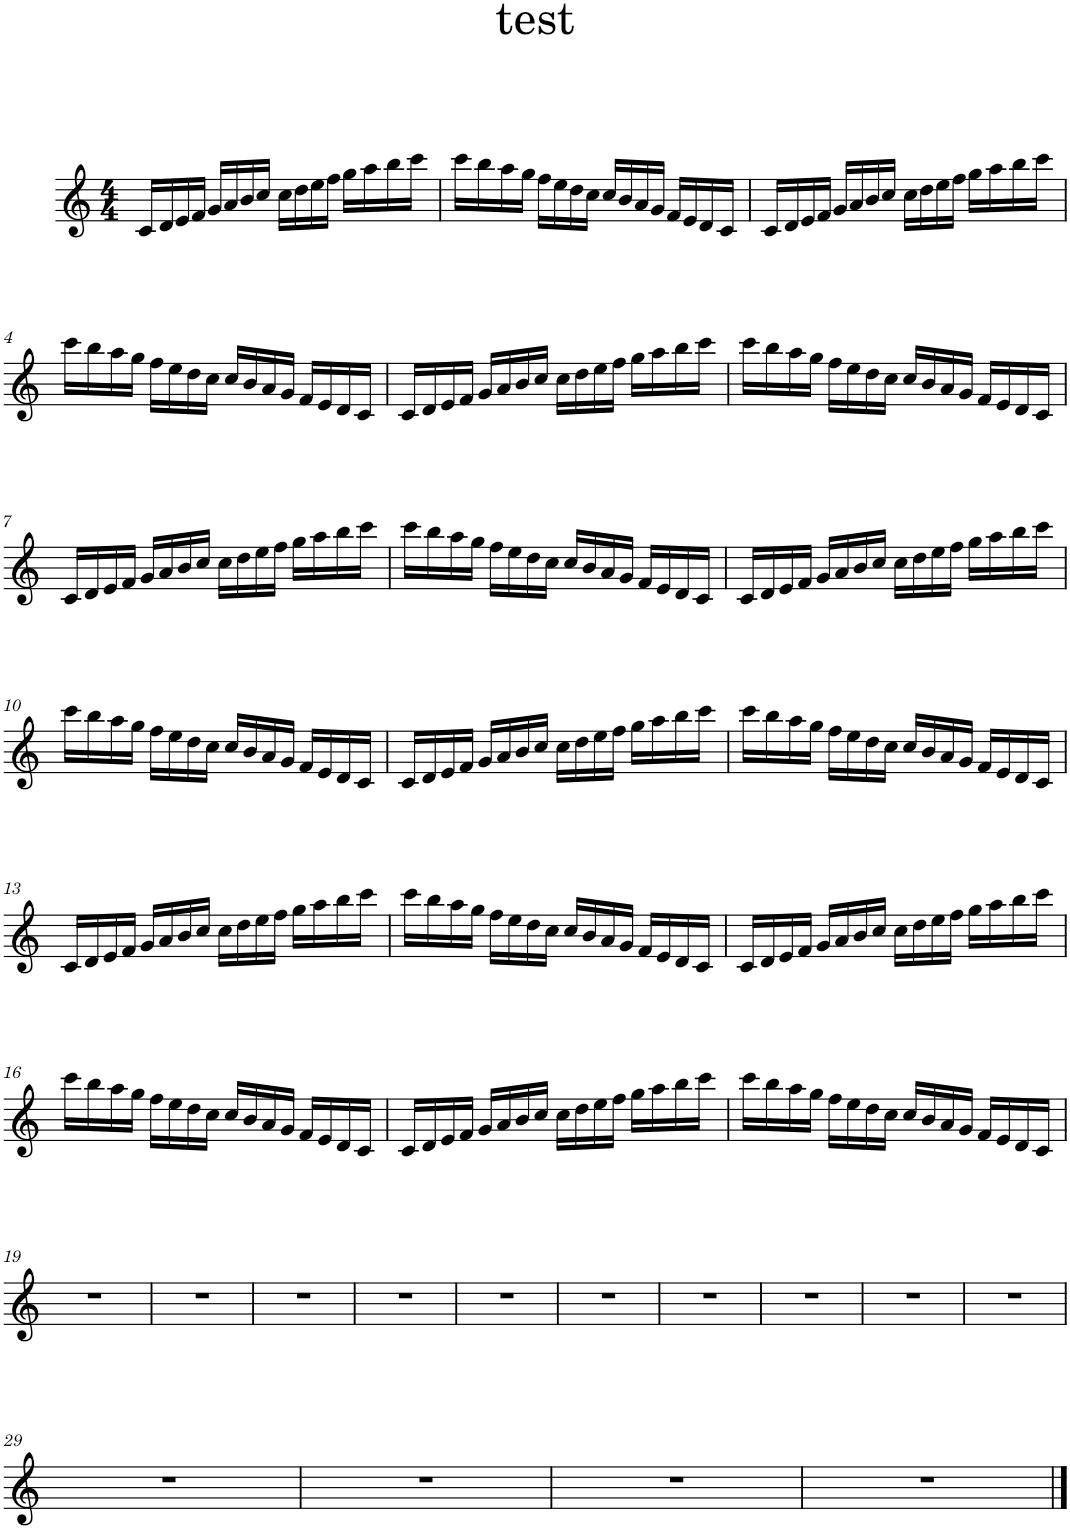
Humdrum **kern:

**kern
*part1
*staff1
*I"Piano
*I'Pno.
*clefG2
*k[]
*M4/4
=1
16c/LL
16d/
16e/
16f/JJ
16g/LL
16a/
16b/
16cc/JJ
16cc\LL
16dd\
16ee\
16ff\JJ
16gg\LL
16aa\
16bb\
16ccc\JJ
=2
16ccc\LL
16bb\
16aa\
16gg\JJ
16ff\LL
16ee\
16dd\
16cc\JJ
16cc/LL
16b/
16a/
16g/JJ
16f/LL
16e/
16d/
16c/JJ
=3
16c/LL
16d/
16e/
16f/JJ
16g/LL
16a/
16b/
16cc/JJ
16cc\LL
16dd\
16ee\
16ff\JJ
16gg\LL
16aa\
16bb\
16ccc\JJ
!!LO:LB:g=z
=4
16ccc\LL
16bb\
16aa\
16gg\JJ
16ff\LL
16ee\
16dd\
16cc\JJ
16cc/LL
16b/
16a/
16g/JJ
16f/LL
16e/
16d/
16c/JJ
=5
16c/LL
16d/
16e/
16f/JJ
16g/LL
16a/
16b/
16cc/JJ
16cc\LL
16dd\
16ee\
16ff\JJ
16gg\LL
16aa\
16bb\
16ccc\JJ
=6
16ccc\LL
16bb\
16aa\
16gg\JJ
16ff\LL
16ee\
16dd\
16cc\JJ
16cc/LL
16b/
16a/
16g/JJ
16f/LL
16e/
16d/
16c/JJ
!!LO:LB:g=z
=7
16c/LL
16d/
16e/
16f/JJ
16g/LL
16a/
16b/
16cc/JJ
16cc\LL
16dd\
16ee\
16ff\JJ
16gg\LL
16aa\
16bb\
16ccc\JJ
=8
16ccc\LL
16bb\
16aa\
16gg\JJ
16ff\LL
16ee\
16dd\
16cc\JJ
16cc/LL
16b/
16a/
16g/JJ
16f/LL
16e/
16d/
16c/JJ
=9
16c/LL
16d/
16e/
16f/JJ
16g/LL
16a/
16b/
16cc/JJ
16cc\LL
16dd\
16ee\
16ff\JJ
16gg\LL
16aa\
16bb\
16ccc\JJ
!!LO:LB:g=z
=10
16ccc\LL
16bb\
16aa\
16gg\JJ
16ff\LL
16ee\
16dd\
16cc\JJ
16cc/LL
16b/
16a/
16g/JJ
16f/LL
16e/
16d/
16c/JJ
=11
16c/LL
16d/
16e/
16f/JJ
16g/LL
16a/
16b/
16cc/JJ
16cc\LL
16dd\
16ee\
16ff\JJ
16gg\LL
16aa\
16bb\
16ccc\JJ
=12
16ccc\LL
16bb\
16aa\
16gg\JJ
16ff\LL
16ee\
16dd\
16cc\JJ
16cc/LL
16b/
16a/
16g/JJ
16f/LL
16e/
16d/
16c/JJ
!!LO:LB:g=z
=13
16c/LL
16d/
16e/
16f/JJ
16g/LL
16a/
16b/
16cc/JJ
16cc\LL
16dd\
16ee\
16ff\JJ
16gg\LL
16aa\
16bb\
16ccc\JJ
=14
16ccc\LL
16bb\
16aa\
16gg\JJ
16ff\LL
16ee\
16dd\
16cc\JJ
16cc/LL
16b/
16a/
16g/JJ
16f/LL
16e/
16d/
16c/JJ
=15
16c/LL
16d/
16e/
16f/JJ
16g/LL
16a/
16b/
16cc/JJ
16cc\LL
16dd\
16ee\
16ff\JJ
16gg\LL
16aa\
16bb\
16ccc\JJ
!!LO:LB:g=z
=16
16ccc\LL
16bb\
16aa\
16gg\JJ
16ff\LL
16ee\
16dd\
16cc\JJ
16cc/LL
16b/
16a/
16g/JJ
16f/LL
16e/
16d/
16c/JJ
=17
16c/LL
16d/
16e/
16f/JJ
16g/LL
16a/
16b/
16cc/JJ
16cc\LL
16dd\
16ee\
16ff\JJ
16gg\LL
16aa\
16bb\
16ccc\JJ
=18
16ccc\LL
16bb\
16aa\
16gg\JJ
16ff\LL
16ee\
16dd\
16cc\JJ
16cc/LL
16b/
16a/
16g/JJ
16f/LL
16e/
16d/
16c/JJ
!!LO:LB:g=z
=19
1r
=20
1r
=21
1r
=22
1r
=23
1r
=24
1r
=25
1r
=26
1r
=27
1r
=28
1r
!!LO:LB:g=z
=29
1r
=30
1r
=31
1r
=32
1r
==
*-
